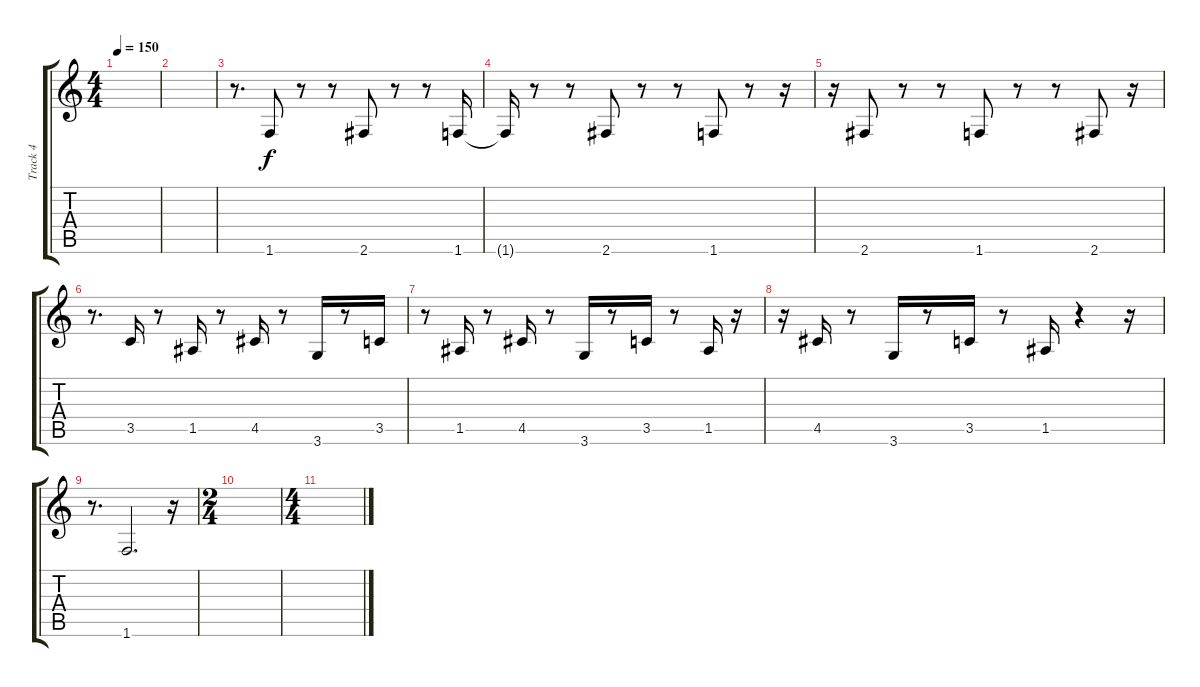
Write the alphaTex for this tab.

\track ("Track 4" "Track 4") {instrument electricbassfinger}
\staff {score tabs}
\tuning (E4 B3 G3 D3 A2 E2) {hide}
\ts (4 4)
\tempo 150
\clef g2
\ks c
|
|
r.8{d} 1.6.8 r.8 r.8 2.6.8 r.8 r.8 1.6.16 |
1.6{t}.16 r.8 r.8 2.6.8 r.8 r.8 1.6.8 r.8 r.16 |
r.16 2.6.8 r.8 r.8 1.6.8 r.8 r.8 2.6.8 r.16 |
r.8{d} 3.5.16 r.8 1.5.16 r.8 4.5.16 r.8 3.6.16 r.8 3.5.16 |
r.8 1.5.16 r.8 4.5.16 r.8 3.6.16 r.8 3.5.16 r.8 1.5.16 r.16 |
r.16 4.5.16 r.8 3.6.16 r.8 3.5.16 r.8 1.5.16 r.4 r.16 |
r.8{d} 1.6.2{d} r.16 |
\ts (2 4)
|
\ts (4 4)
